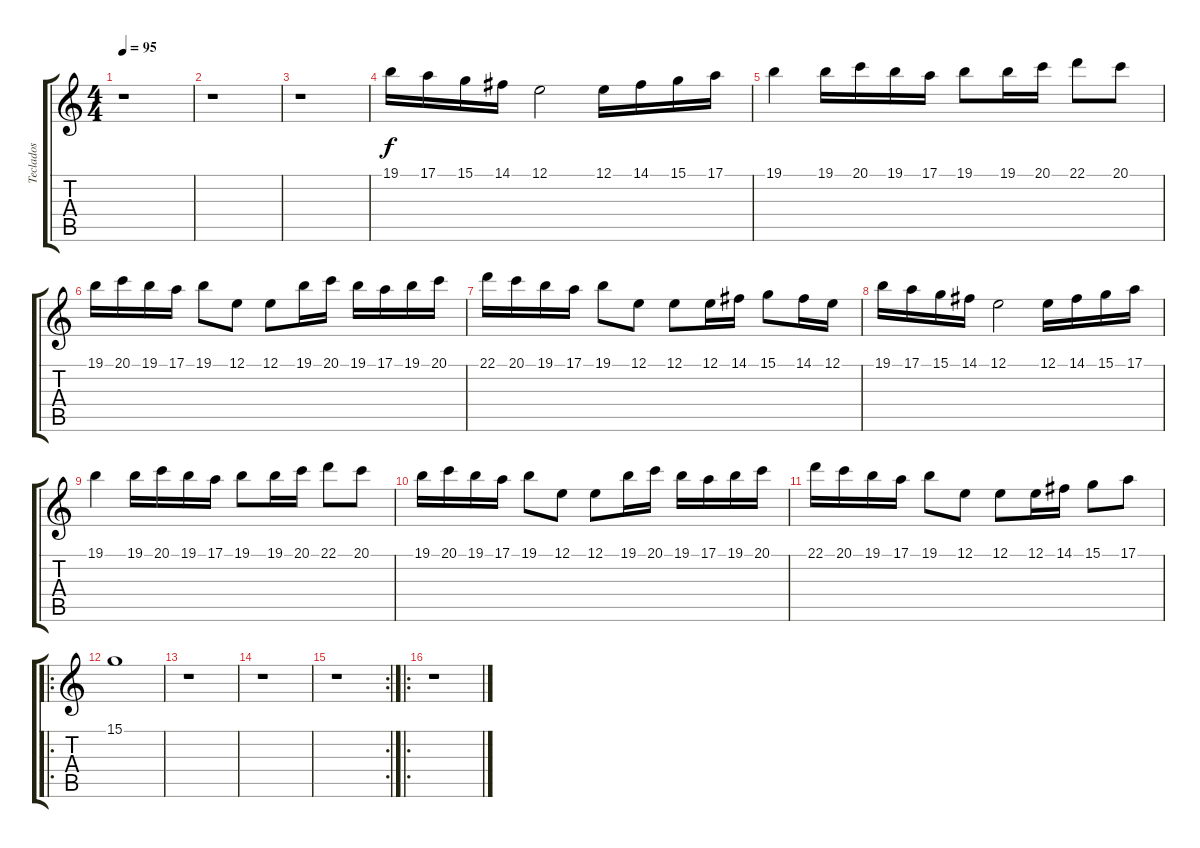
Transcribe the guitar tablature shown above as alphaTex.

\track ("Teclados" "Teclados") {instrument harpsichord}
\staff {score tabs}
\tuning (E4 B3 G3 D3 A2 E2) {hide}
\ts (4 4)
\tempo 95
\clef g2
\ks c
r.1{dy f} |
r.1 |
r.1 |
19.1.16{volume 12 instrument orchestralharp} 17.1.16 15.1.16 14.1.16 12.1.2 12.1.16 14.1.16 15.1.16 17.1.16 |
19.1.4 19.1.16 20.1.16 19.1.16 17.1.16 19.1.8 19.1.16 20.1.16 22.1.8 20.1.8 |
19.1.16 20.1.16 19.1.16 17.1.16 19.1.8 12.1.8 12.1.8 19.1.16 20.1.16 19.1.16 17.1.16 19.1.16 20.1.16 |
22.1.16 20.1.16 19.1.16 17.1.16 19.1.8 12.1.8 12.1.8 12.1.16 14.1.16 15.1.8 14.1.16 12.1.16 |
19.1.16 17.1.16 15.1.16 14.1.16 12.1.2 12.1.16 14.1.16 15.1.16 17.1.16 |
19.1.4 19.1.16 20.1.16 19.1.16 17.1.16 19.1.8 19.1.16 20.1.16 22.1.8 20.1.8 |
19.1.16 20.1.16 19.1.16 17.1.16 19.1.8 12.1.8 12.1.8 19.1.16 20.1.16 19.1.16 17.1.16 19.1.16 20.1.16 |
22.1.16 20.1.16 19.1.16 17.1.16 19.1.8 12.1.8 12.1.8 12.1.16 14.1.16 15.1.8 17.1.8 |
\ro
15.1.1 |
r.1 |
r.1 |
\rc 2
r.1 |
\ro
r.1
